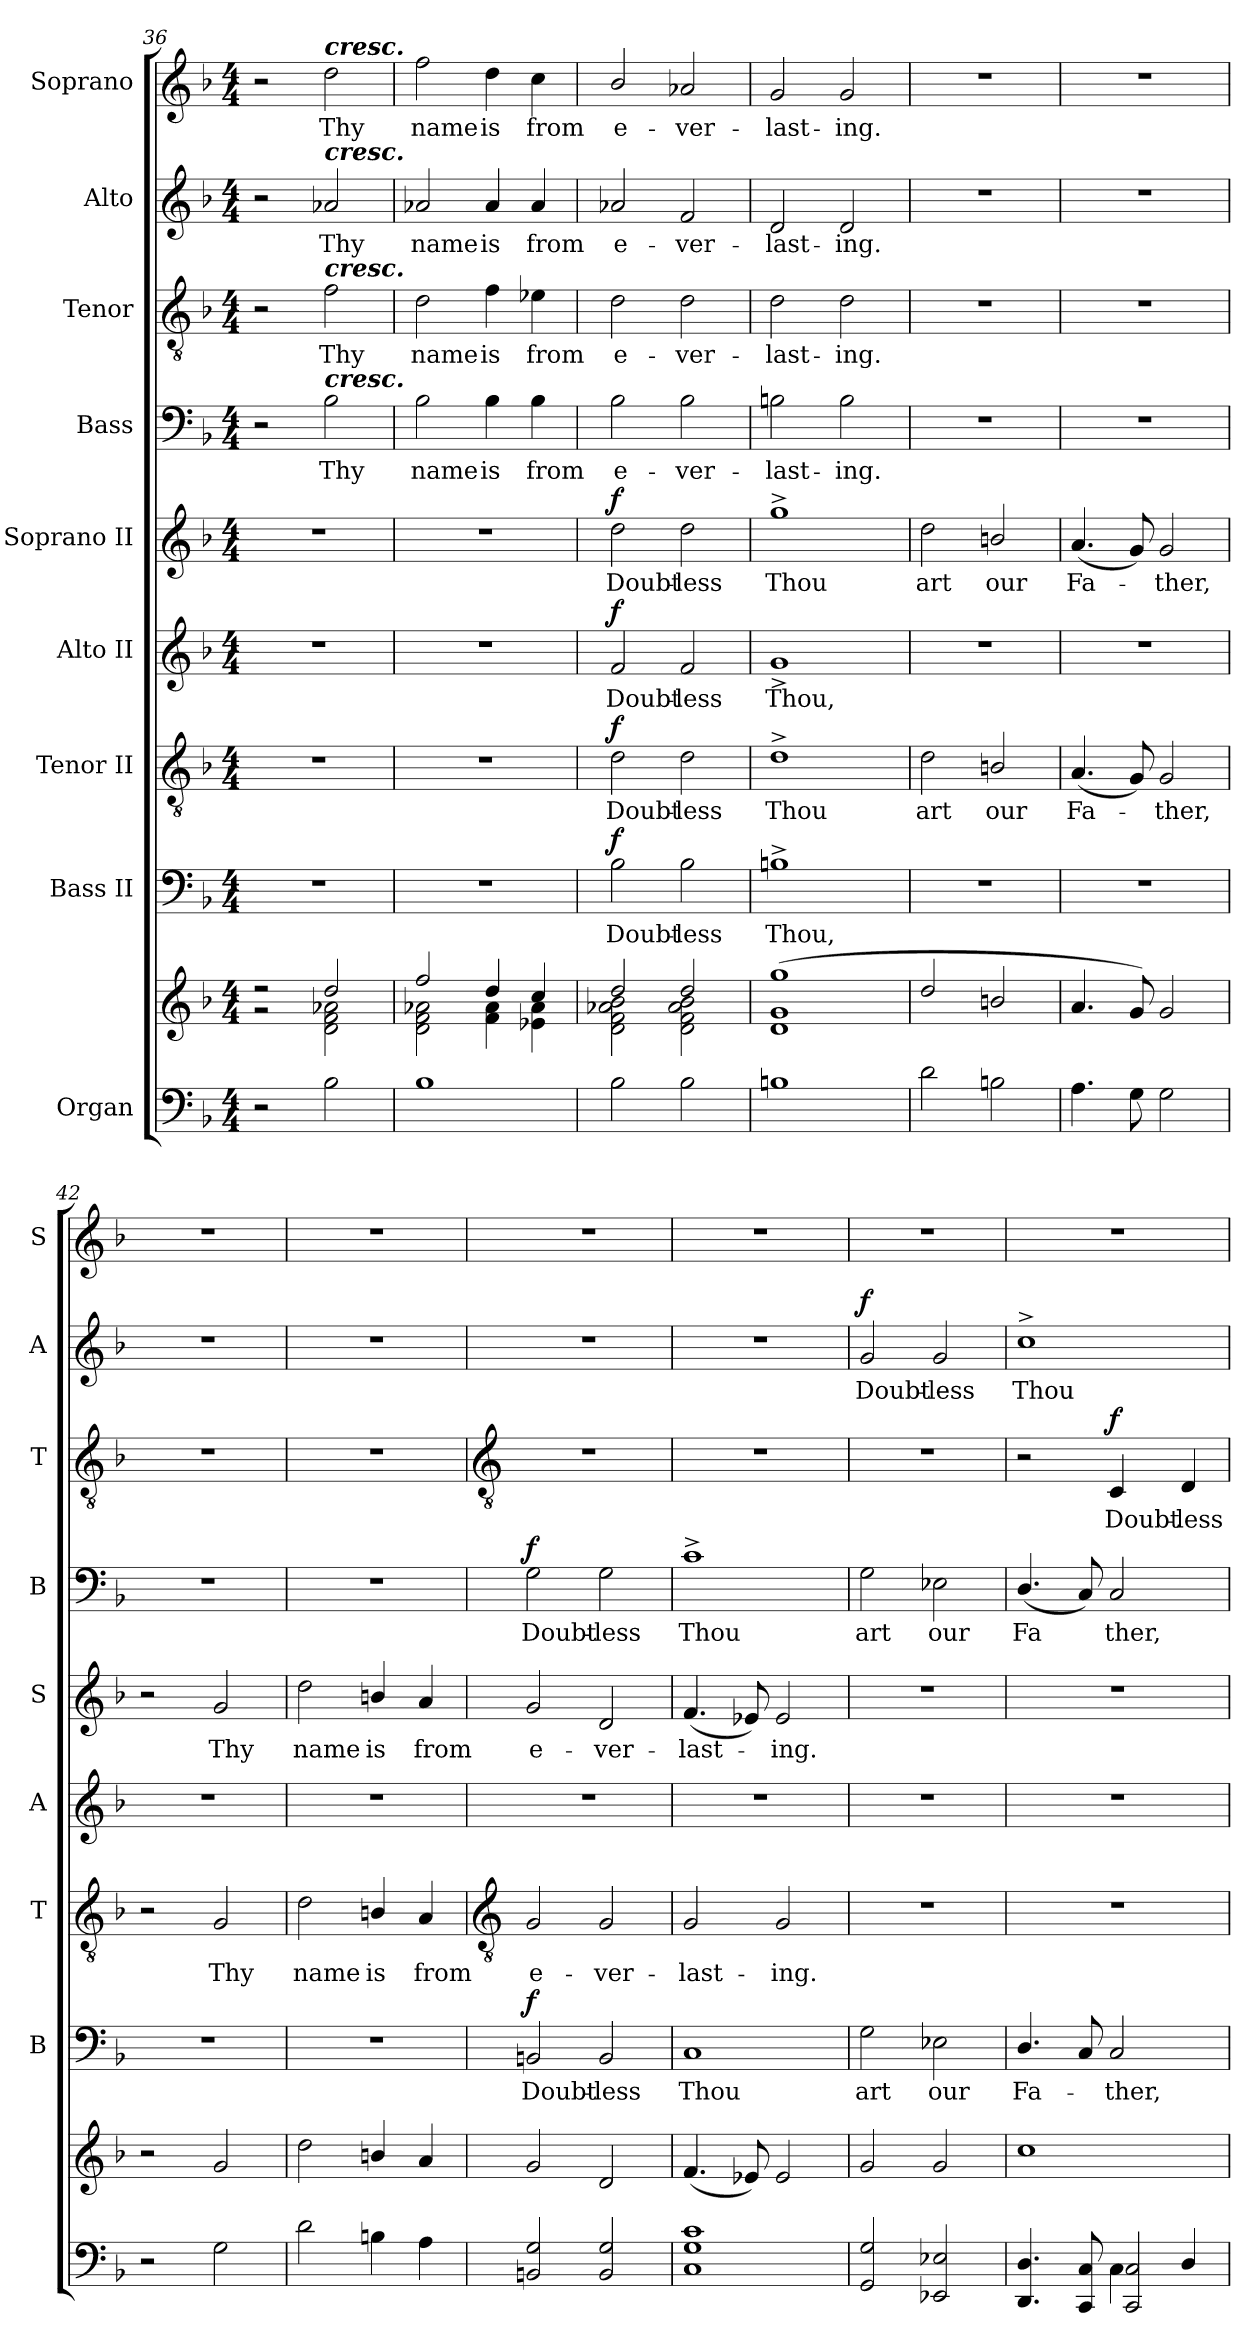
**kern	**kern	**kern	**text	**dynam	**kern	**text	**dynam	**kern	**text	**dynam	**kern	**text	**dynam	**kern	**text	**dynam	**kern	**text	**dynam	**kern	**text	**dynam	**kern	**text
*part9	*part9	*part8	*part8	*part8	*part7	*part7	*part7	*part6	*part6	*part6	*part5	*part5	*part5	*part4	*part4	*part4	*part3	*part3	*part3	*part2	*part2	*part2	*part1	*part1
*staff10	*staff9	*staff8	*staff8	*staff8	*staff7	*staff7	*staff7	*staff6	*staff6	*staff6	*staff5	*staff5	*staff5	*staff4	*staff4	*staff4	*staff3	*staff3	*staff3	*staff2	*staff2	*staff2	*staff1	*staff1
*I"Organ	*	*I"Bass II	*	*	*I"Tenor II	*	*	*I"Alto II	*	*	*I"Soprano II	*	*	*I"Bass	*	*	*I"Tenor	*	*	*I"Alto	*	*	*I"Soprano	*
*	*	*I'B	*	*	*I'T	*	*	*I'A	*	*	*I'S	*	*	*I'B	*	*	*I'T	*	*	*I'A	*	*	*I'S	*
*clefF4	*clefG2	*clefF4	*	*	*clefGv2	*	*	*clefG2	*	*	*clefG2	*	*	*clefF4	*	*	*clefGv2	*	*	*clefG2	*	*	*clefG2	*
*k[b-]	*k[b-]	*k[b-]	*	*	*k[b-]	*	*	*k[b-]	*	*	*k[b-]	*	*	*k[b-]	*	*	*k[b-]	*	*	*k[b-]	*	*	*k[b-]	*
*F:	*F:	*F:	*	*	*F:	*	*	*F:	*	*	*F:	*	*	*F:	*	*	*F:	*	*	*F:	*	*	*F:	*
*M4/4	*M4/4	*M4/4	*	*	*M4/4	*	*	*M4/4	*	*	*M4/4	*	*	*M4/4	*	*	*M4/4	*	*	*M4/4	*	*	*M4/4	*
=36	=36	=36	=36	=36	=36	=36	=36	=36	=36	=36	=36	=36	=36	=36	=36	=36	=36	=36	=36	=36	=36	=36	=36	=36
*	*^	*	*	*	*	*	*	*	*	*	*	*	*	*	*	*	*	*	*	*	*	*	*	*
2r	2r	2r	1r	.	.	1r	.	.	1r	.	.	1r	.	.	2r	.	.	2r	.	.	2r	.	.	2r	.
!	!	!	!	!	!	!	!	!	!	!	!	!	!	!	!	!	!	!	!	!	!	!	!	!LO:TX:a:Bi:t=cresc.	!
!	!	!	!	!	!	!	!	!	!	!	!	!	!	!	!	!	!	!	!	!	!LO:TX:a:Bi:t=cresc.	!	!	!	!
!	!	!	!	!	!	!	!	!	!	!	!	!	!	!	!	!	!	!LO:TX:a:Bi:t=cresc.	!	!	!	!	!	!	!
!	!	!	!	!	!	!	!	!	!	!	!	!	!	!	!LO:TX:a:Bi:t=cresc.	!	!	!	!	!	!	!	!	!	!
!	!	!	!	!	!	!	!	!	!	!	!	!	!	!	!	!LO:LY:b	!	!	!LO:LY:b	!	!	!LO:LY:b	!	!	!LO:LY:b
2B-\	2dd/	2d\ 2f\ 2a-X\	.	.	.	.	.	.	.	.	.	.	.	.	2B-	Thy	.	2f	Thy	.	2a-X	Thy	.	2dd	Thy
=37	=37	=37	=37	=37	=37	=37	=37	=37	=37	=37	=37	=37	=37	=37	=37	=37	=37	=37	=37	=37	=37	=37	=37	=37	=37
!	!	!	!	!	!	!	!	!	!	!	!	!	!	!	!	!LO:LY:b	!	!	!LO:LY:b	!	!	!LO:LY:b	!	!	!LO:LY:b
1B-	2ff/	2d\ 2f\ 2a-X\	1r	.	.	1r	.	.	1r	.	.	1r	.	.	2B-	name	.	2d	name	.	2a-X	name	.	2ff	name
!	!	!	!	!	!	!	!	!	!	!	!	!	!	!	!	!LO:LY:b	!	!	!LO:LY:b	!	!	!LO:LY:b	!	!	!LO:LY:b
.	4dd/	4f\ 4a-\	.	.	.	.	.	.	.	.	.	.	.	.	4B-	is	.	4f	is	.	4a-	is	.	4dd	is
!	!	!	!	!	!	!	!	!	!	!	!	!	!	!	!	!LO:LY:b	!	!	!LO:LY:b	!	!	!LO:LY:b	!	!	!LO:LY:b
.	4cc/	4e-X\ 4a-\	.	.	.	.	.	.	.	.	.	.	.	.	4B-	from	.	4e-X	from	.	4a-	from	.	4cc	from
=38	=38	=38	=38	=38	=38	=38	=38	=38	=38	=38	=38	=38	=38	=38	=38	=38	=38	=38	=38	=38	=38	=38	=38	=38	=38
!	!	!	!	!LO:LY:b	!LO:DY:b	!	!LO:LY:b	!LO:DY:b	!	!LO:LY:b	!LO:DY:b	!	!LO:LY:b	!LO:DY:b	!	!LO:LY:b	!	!	!LO:LY:b	!	!	!LO:LY:b	!	!	!LO:LY:b
2B-\	2dd/	2d\ 2f\ 2a-X\ 2b-\	2B-	Doubt-	f	2d	Doubt-	f	2f	Doubt-	f	2dd	Doubt-	f	2B-	e-	.	2d	e-	.	2a-X	e-	.	2b-/	e-
!	!	!	!	!LO:LY:b	!	!	!LO:LY:b	!	!	!LO:LY:b	!	!	!LO:LY:b	!	!	!LO:LY:b	!	!	!LO:LY:b	!	!	!LO:LY:b	!	!	!LO:LY:b
2B-\	2dd/	2d\ 2f\ 2a-\ 2b-\	2B-	-less	.	2d	-less	.	2f	-less	.	2dd	-less	.	2B-	-ver-	.	2d	-ver-	.	2f	-ver-	.	2a-X	-ver-
=39	=39	=39	=39	=39	=39	=39	=39	=39	=39	=39	=39	=39	=39	=39	=39	=39	=39	=39	=39	=39	=39	=39	=39	=39	=39
!	!	!	!	!LO:LY:b	!	!	!LO:LY:b	!	!	!LO:LY:b	!	!	!LO:LY:b	!	!	!LO:LY:b	!	!	!LO:LY:b	!	!	!LO:LY:b	!	!	!LO:LY:b
1Bn	(>1gg/	1d\ 1g\	1Bn^	Thou,	.	1d^	Thou	.	1g^	Thou,	.	1gg^	Thou	.	2Bn	-last-	.	2d	-last-	.	2d	-last-	.	2g	-last-
!	!	!	!	!	!	!	!	!	!	!	!	!	!	!	!	!LO:LY:b	!	!	!LO:LY:b	!	!	!LO:LY:b	!	!	!LO:LY:b
.	.	.	.	.	.	.	.	.	.	.	.	.	.	.	2B	-ing.	.	2d	-ing.	.	2d	-ing.	.	2g	-ing.
=40	=40	=40	=40	=40	=40	=40	=40	=40	=40	=40	=40	=40	=40	=40	=40	=40	=40	=40	=40	=40	=40	=40	=40	=40	=40
!	!	!	!	!	!	!	!LO:LY:b	!	!	!	!	!	!LO:LY:b	!	!	!	!	!	!	!	!	!	!	!	!
2d\	2dd/	1ryy	1r	.	.	2d	art	.	1r	.	.	2dd	art	.	1r	.	.	1r	.	.	1r	.	.	1r	.
!	!	!	!	!	!	!	!LO:LY:b	!	!	!	!	!	!LO:LY:b	!	!	!	!	!	!	!	!	!	!	!	!
2Bn\	2bn/	.	.	.	.	2Bn/	our	.	.	.	.	2bn/	our	.	.	.	.	.	.	.	.	.	.	.	.
=41	=41	=41	=41	=41	=41	=41	=41	=41	=41	=41	=41	=41	=41	=41	=41	=41	=41	=41	=41	=41	=41	=41	=41	=41	=41
!	!	!	!	!	!	!	!LO:LY:b	!	!	!	!	!	!LO:LY:b	!	!	!	!	!	!	!	!	!	!	!	!
4.A	4.a/	1ryy	1r	.	.	(<4.A	Fa-	.	1r	.	.	(<4.a	Fa-	.	1r	.	.	1r	.	.	1r	.	.	1r	.
8G	8g/)	.	.	.	.	8G)	.	.	.	.	.	8g)	.	.	.	.	.	.	.	.	.	.	.	.	.
!	!	!	!	!	!	!	!LO:LY:b	!	!	!	!	!	!LO:LY:b	!	!	!	!	!	!	!	!	!	!	!	!
2G	2g/	.	.	.	.	2G	ther,	.	.	.	.	2g	ther,	.	.	.	.	.	.	.	.	.	.	.	.
=42	=42	=42	=42	=42	=42	=42	=42	=42	=42	=42	=42	=42	=42	=42	=42	=42	=42	=42	=42	=42	=42	=42	=42	=42	=42
2r	2r	2ryy	1r	.	.	2r	.	.	1r	.	.	2r	.	.	1r	.	.	1r	.	.	1r	.	.	1r	.
!	!	!	!	!	!	!	!LO:LY:b	!	!	!	!	!	!LO:LY:b	!	!	!	!	!	!	!	!	!	!	!	!
2G	2g/	2ryy	.	.	.	2G	Thy	.	.	.	.	2g	Thy	.	.	.	.	.	.	.	.	.	.	.	.
=43	=43	=43	=43	=43	=43	=43	=43	=43	=43	=43	=43	=43	=43	=43	=43	=43	=43	=43	=43	=43	=43	=43	=43	=43	=43
!	!	!	!	!	!	!	!LO:LY:b	!	!	!	!	!	!LO:LY:b	!	!	!	!	!	!	!	!	!	!	!	!
2d	2dd\	2ryy	1r	.	.	2d	name	.	1r	.	.	2dd	name	.	1r	.	.	1r	.	.	1r	.	.	1r	.
!	!	!	!	!	!	!	!LO:LY:b	!	!	!	!	!	!LO:LY:b	!	!	!	!	!	!	!	!	!	!	!	!
4Bn	4bn/	2ryy	.	.	.	4Bn/	is	.	.	.	.	4bn/	is	.	.	.	.	.	.	.	.	.	.	.	.
!	!	!	!	!	!	!	!LO:LY:b	!	!	!	!	!	!LO:LY:b	!	!	!	!	!	!	!	!	!	!	!	!
4A	4a/	.	.	.	.	4A	from	.	.	.	.	4a	from	.	.	.	.	.	.	.	.	.	.	.	.
!!LO:LB:g=z
=44	=44	=44	=44	=44	=44	=44	=44	=44	=44	=44	=44	=44	=44	=44	=44	=44	=44	=44	=44	=44	=44	=44	=44	=44	=44
*	*	*	*	*	*	*clefGv2	*	*	*	*	*	*	*	*	*	*	*	*clefGv2	*	*	*	*	*	*	*
*^	*	*	*	*	*	*	*	*	*	*	*	*	*	*	*	*	*	*	*	*	*	*	*	*	*
!	!	!	!	!	!LO:LY:b	!LO:DY:b	!	!LO:LY:b	!	!	!	!	!	!LO:LY:b	!	!	!LO:LY:b	!LO:DY:b	!	!	!	!	!	!	!	!
2BBn 2G	1ryy	2g	2ryy	2BBn	Doubt-	f	2G	e-	.	1r	.	.	2g	e-	.	2G	Doubt-	f	1r	.	.	1r	.	.	1r	.
!	!	!	!	!	!LO:LY:b	!	!	!LO:LY:b	!	!	!	!	!	!LO:LY:b	!	!	!LO:LY:b	!	!	!	!	!	!	!	!	!
2BB 2G	.	2d	2ryy	2BB	-less	.	2G	-ver-	.	.	.	.	2d	-ver-	.	2G	-less	.	.	.	.	.	.	.	.	.
=45	=45	=45	=45	=45	=45	=45	=45	=45	=45	=45	=45	=45	=45	=45	=45	=45	=45	=45	=45	=45	=45	=45	=45	=45	=45	=45
!	!	!	!	!	!LO:LY:b	!	!	!LO:LY:b	!	!	!	!	!	!LO:LY:b	!	!	!LO:LY:b	!	!	!	!	!	!	!	!	!
1C 1G 1c	1ryy	(<4.f	2ryy	1C	Thou	.	2G	-last-	.	1r	.	.	(<4.f	-last-	.	1c^	Thou	.	1r	.	.	1r	.	.	1r	.
.	.	8e-X)	.	.	.	.	.	.	.	.	.	.	8e-X)	.	.	.	.	.	.	.	.	.	.	.	.	.
!	!	!	!	!	!	!	!	!LO:LY:b	!	!	!	!	!	!LO:LY:b	!	!	!	!	!	!	!	!	!	!	!	!
.	.	2e-	2ryy	.	.	.	2G	-ing.	.	.	.	.	2e-	ing.	.	.	.	.	.	.	.	.	.	.	.	.
=46	=46	=46	=46	=46	=46	=46	=46	=46	=46	=46	=46	=46	=46	=46	=46	=46	=46	=46	=46	=46	=46	=46	=46	=46	=46	=46
!	!	!	!	!	!LO:LY:b	!	!	!	!	!	!	!	!	!	!	!	!LO:LY:b	!	!	!	!	!	!LO:LY:b	!LO:DY:b	!	!
2GG 2G	2ryy	2g	2ryy	2G	art	.	1r	.	.	1r	.	.	1r	.	.	2G	art	.	1r	.	.	2g	Doubt-	f	1r	.
!	!	!	!	!	!LO:LY:b	!	!	!	!	!	!	!	!	!	!	!	!LO:LY:b	!	!	!	!	!	!LO:LY:b	!	!	!
2EE-X 2E-X	2ryy	2g	2ryy	2E-X	our	.	.	.	.	.	.	.	.	.	.	2E-X	our	.	.	.	.	2g	-less	.	.	.
=47	=47	=47	=47	=47	=47	=47	=47	=47	=47	=47	=47	=47	=47	=47	=47	=47	=47	=47	=47	=47	=47	=47	=47	=47	=47	=47
!	!	!	!	!	!LO:LY:b	!	!	!	!	!	!	!	!	!	!	!	!LO:LY:b	!	!	!	!	!	!LO:LY:b	!	!	!
4.DD 4.D	2ryy	1cc	2ryy	4.D/	Fa-	.	1r	.	.	1r	.	.	1r	.	.	(<4.D/	Fa	.	2r	.	.	1cc^	Thou	.	1r	.
8CC 8C	.	.	.	8C	.	.	.	.	.	.	.	.	.	.	.	8C)	.	.	.	.	.	.	.	.	.	.
!	!	!	!	!	!LO:LY:b	!	!	!	!	!	!	!	!	!	!	!	!LO:LY:b	!	!	!LO:LY:b	!LO:DY:b	!	!	!	!	!
4C\	2CC/ 2C/	.	2ryy	2C	ther,	.	.	.	.	.	.	.	.	.	.	2C	ther,	.	4C	Doubt-	f	.	.	.	.	.
!	!	!	!	!	!	!	!	!	!	!	!	!	!	!	!	!	!	!	!	!LO:LY:b	!	!	!	!	!	!
4D	.	.	.	.	.	.	.	.	.	.	.	.	.	.	.	.	.	.	4D	-less	.	.	.	.	.	.
*v	*v	*	*	*	*	*	*	*	*	*	*	*	*	*	*	*	*	*	*	*	*	*	*	*	*	*
*	*v	*v	*	*	*	*	*	*	*	*	*	*	*	*	*	*	*	*	*	*	*	*	*	*	*
=	=	=	=	=	=	=	=	=	=	=	=	=	=	=	=	=	=	=	=	=	=	=	=	=
*-	*-	*-	*-	*-	*-	*-	*-	*-	*-	*-	*-	*-	*-	*-	*-	*-	*-	*-	*-	*-	*-	*-	*-	*-
